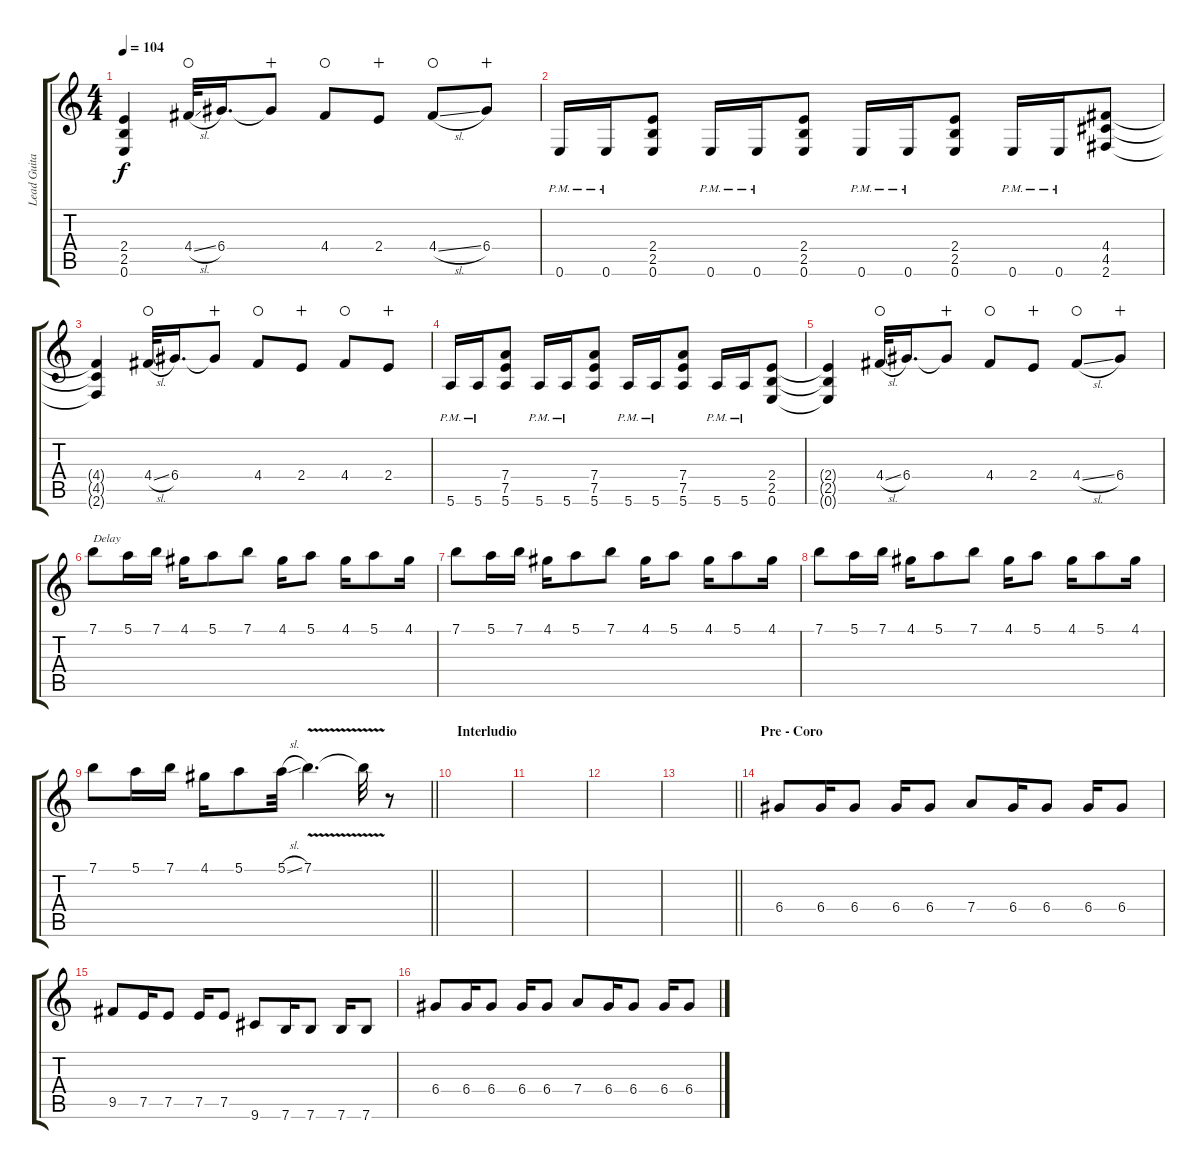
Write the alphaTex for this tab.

\track ("Lead Guitar" "Lead Guita") {instrument overdrivenguitar}
\staff {score tabs}
\tuning (E4 B3 G3 D3 A2 E2) {hide}
\ts (4 4)
\tempo 104
\clef g2
\ks c
(2.4{t} 2.5{t} 0.6{t}).4{dy f} 4.4{sl}.32{waho} 6.4.16{d} 6.4{t}.8{wahc} 4.4.8{waho} 2.4.8{wahc} 4.4{sl}.8{waho} 6.4.8{wahc} |
0.6{pm}.16 0.6{pm}.16 (2.4 2.5 0.6).8 0.6{pm}.16 0.6{pm}.16 (2.4 2.5 0.6).8 0.6{pm}.16 0.6{pm}.16 (2.4 2.5 0.6).8 0.6{pm}.16 0.6{pm}.16 (4.4 4.5 2.6).8 |
(4.4{t} 4.5{t} 2.6{t}).4 4.4{sl}.32{waho} 6.4.16{d} 6.4{t}.8{wahc} 4.4.8{waho} 2.4.8{wahc} 4.4.8{waho} 2.4.8{wahc} |
5.6{pm}.16 5.6{pm}.16 (7.4 7.5 5.6).8 5.6{pm}.16 5.6{pm}.16 (7.4 7.5 5.6).8 5.6{pm}.16 5.6{pm}.16 (7.4 7.5 5.6).8 5.6{pm}.16 5.6{pm}.16 (2.4 2.5 0.6).8 |
(2.4{t} 2.5{t} 0.6{t}).4 4.4{sl}.32{waho} 6.4.16{d} 6.4{t}.8{wahc} 4.4.8{waho} 2.4.8{wahc} 4.4{sl}.8{waho} 6.4.8{wahc} |
7.1.8{txt "Delay"} 5.1.16 7.1.16 4.1.16 5.1.8 7.1.8 4.1.16 5.1.8 4.1.16 5.1.8 4.1.16 |
7.1.8 5.1.16 7.1.16 4.1.16 5.1.8 7.1.8 4.1.16 5.1.8 4.1.16 5.1.8 4.1.16 |
7.1.8 5.1.16 7.1.16 4.1.16 5.1.8 7.1.8 4.1.16 5.1.8 4.1.16 5.1.8 4.1.16 |
\barLineRight lightlight
7.1.8 5.1.16 7.1.16 4.1.16 5.1.8 5.1{sl}.32 7.1{v}.4{d} 7.1{t}.32 r.8 |
\section ("" "Interludio")
|
|
|
\barLineRight lightlight
|
\section ("" "Pre - Coro")
6.4.8 6.4.16 6.4.8 6.4.16 6.4.8 7.4.8 6.4.16 6.4.8 6.4.16 6.4.8 |
9.5.8 7.5.16 7.5.8 7.5.16 7.5.8 9.6.8 7.6.16 7.6.8 7.6.16 7.6.8 |
6.4.8 6.4.16 6.4.8 6.4.16 6.4.8 7.4.8 6.4.16 6.4.8 6.4.16 6.4.8
